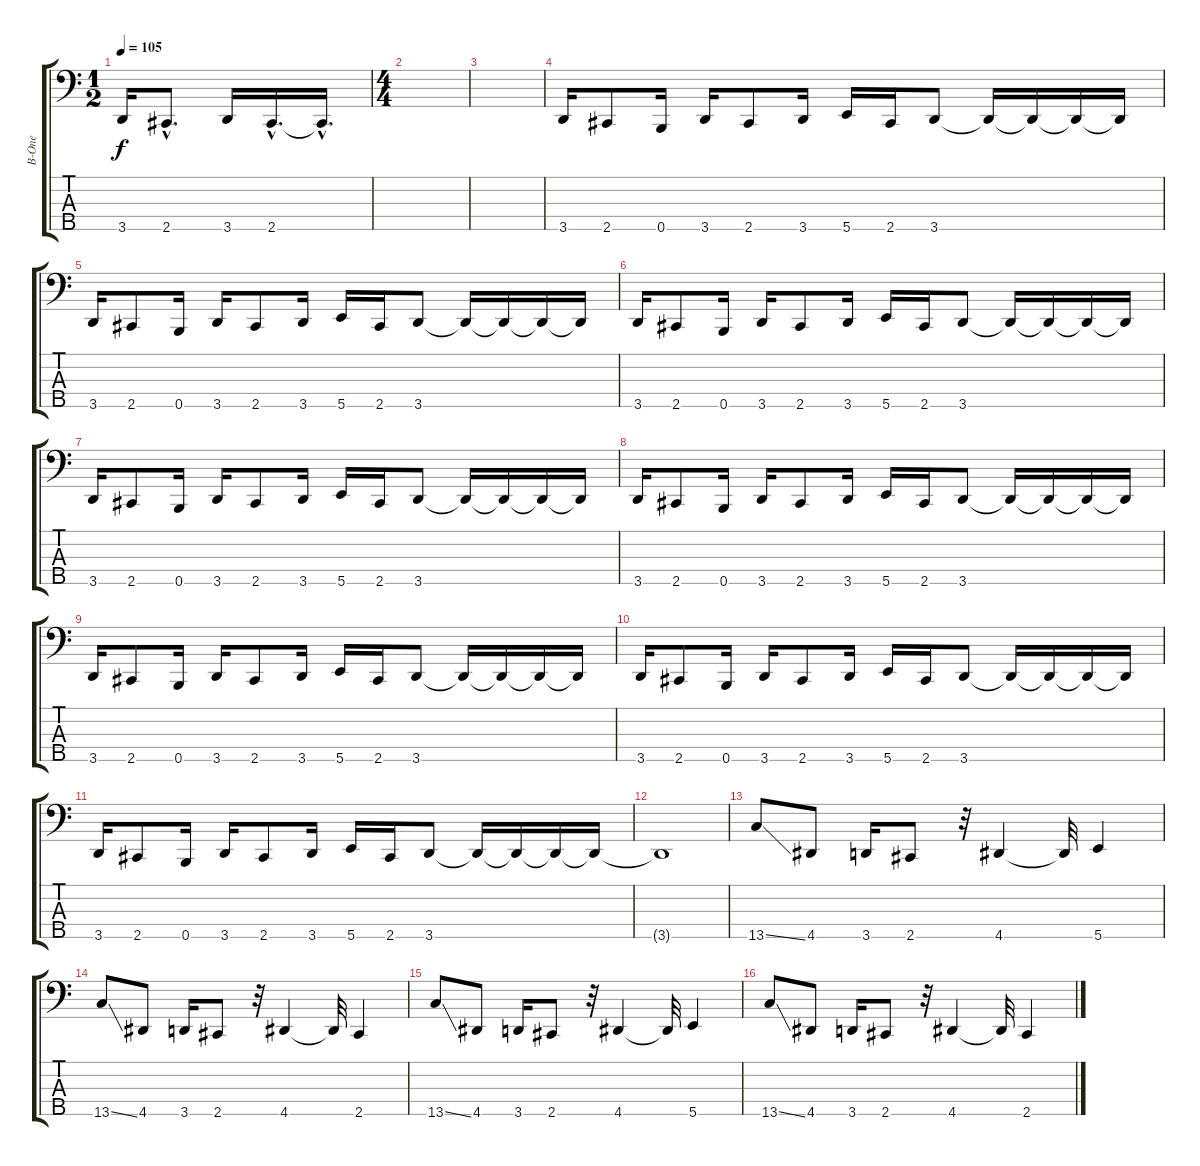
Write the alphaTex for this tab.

\track ("B-One" "B-One") {instrument slapbass2}
\staff {score tabs}
\tuning (G2 D2 A1 E1 B0) {hide}
\ts (1 2)
\tempo 105
\clef f4
\ks c
3.5.16{dy f} 2.5{hac}.8{d} 3.5.16 2.5{hac}.16{d} 2.5{hac t}.16{d} |
\ts (4 4)
|
|
3.5.16 2.5.8 0.5.16 3.5.16 2.5.8 3.5.16 5.5.16 2.5.16 3.5.8 3.5{t}.16 3.5{t}.16 3.5{t}.16 3.5{t}.16 |
3.5.16 2.5.8 0.5.16 3.5.16 2.5.8 3.5.16 5.5.16 2.5.16 3.5.8 3.5{t}.16 3.5{t}.16 3.5{t}.16 3.5{t}.16 |
3.5.16 2.5.8 0.5.16 3.5.16 2.5.8 3.5.16 5.5.16 2.5.16 3.5.8 3.5{t}.16 3.5{t}.16 3.5{t}.16 3.5{t}.16 |
3.5.16 2.5.8 0.5.16 3.5.16 2.5.8 3.5.16 5.5.16 2.5.16 3.5.8 3.5{t}.16 3.5{t}.16 3.5{t}.16 3.5{t}.16 |
3.5.16 2.5.8 0.5.16 3.5.16 2.5.8 3.5.16 5.5.16 2.5.16 3.5.8 3.5{t}.16 3.5{t}.16 3.5{t}.16 3.5{t}.16 |
3.5.16 2.5.8 0.5.16 3.5.16 2.5.8 3.5.16 5.5.16 2.5.16 3.5.8 3.5{t}.16 3.5{t}.16 3.5{t}.16 3.5{t}.16 |
3.5.16 2.5.8 0.5.16 3.5.16 2.5.8 3.5.16 5.5.16 2.5.16 3.5.8 3.5{t}.16 3.5{t}.16 3.5{t}.16 3.5{t}.16 |
3.5.16 2.5.8 0.5.16 3.5.16 2.5.8 3.5.16 5.5.16 2.5.16 3.5.8 3.5{t}.16 3.5{t}.16 3.5{t}.16 3.5{t}.16 |
3.5{t}.1 |
13.5{ss}.8{instrument electricbassfinger} 4.5.8 3.5.16 2.5.8 r.32 4.5.4 4.5{t}.32 5.5.4 |
13.5{ss}.8 4.5.8 3.5.16 2.5.8 r.32 4.5.4 4.5{t}.32 2.5.4 |
13.5{ss}.8 4.5.8 3.5.16 2.5.8 r.32 4.5.4 4.5{t}.32 5.5.4 |
13.5{ss}.8 4.5.8 3.5.16 2.5.8 r.32 4.5.4 4.5{t}.32 2.5.4
